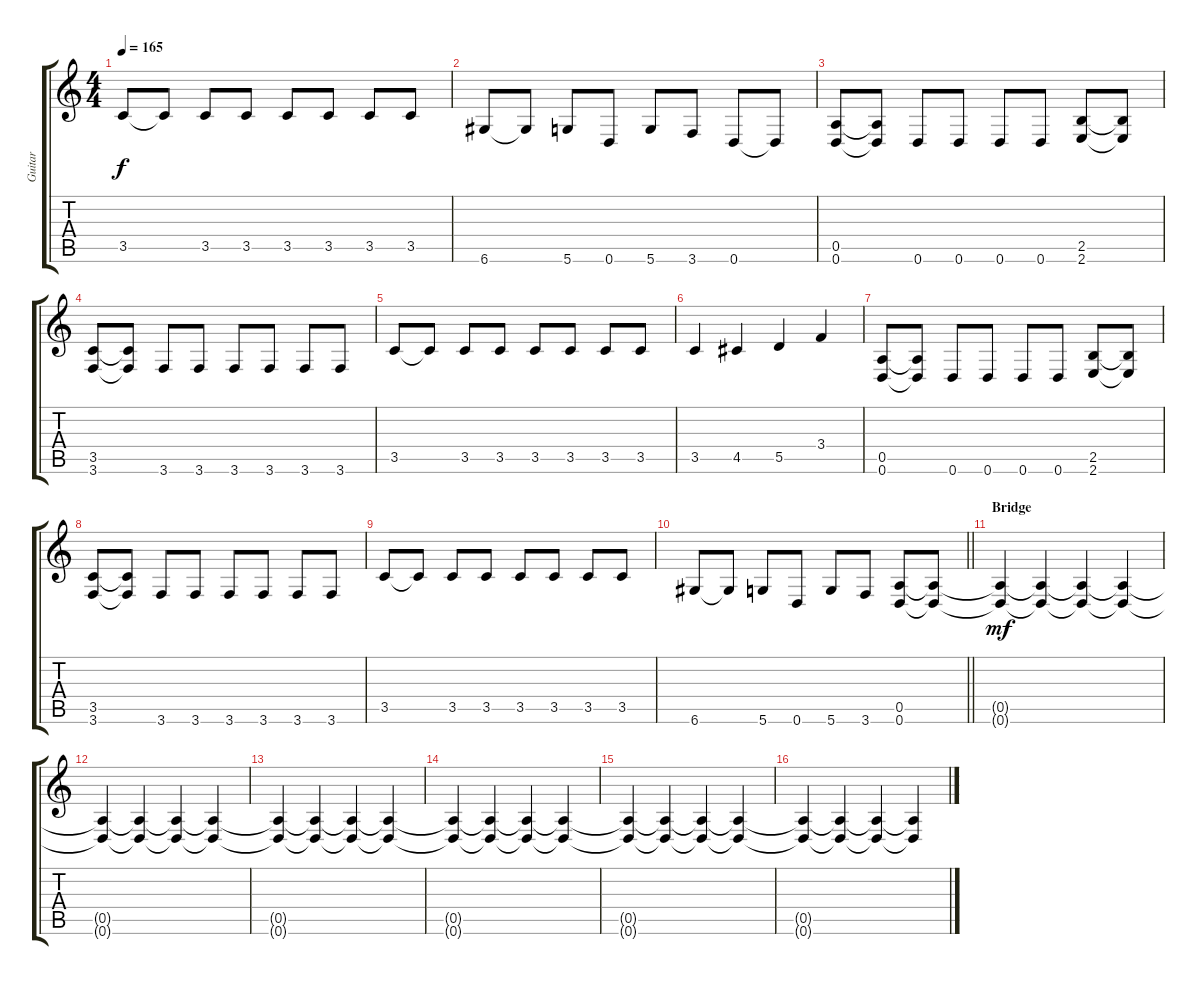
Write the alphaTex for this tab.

\track ("Guitar" "Guitar") {instrument overdrivenguitar}
\staff {score tabs}
\tuning (E4 B3 G3 D3 A2 D2) {hide}
\ts (4 4)
\tempo 165
\clef g2
\ks c
3.5.8{dy f} 3.5{t}.8 3.5.8 3.5.8 3.5.8 3.5.8 3.5.8 3.5.8 |
6.6.8 6.6{t}.8 5.6.8 0.6.8 5.6.8 3.6.8 0.6.8 0.6{t}.8 |
(0.5 0.6).8 (0.5{t} 0.6{t}).8 0.6.8 0.6.8 0.6.8 0.6.8 (2.5 2.6).8 (2.5{t} 2.6{t}).8 |
(3.5 3.6).8 (3.5{t} 3.6{t}).8 3.6.8 3.6.8 3.6.8 3.6.8 3.6.8 3.6.8 |
3.5.8 3.5{t}.8 3.5.8 3.5.8 3.5.8 3.5.8 3.5.8 3.5.8 |
3.5.4 4.5.4 5.5.4 3.4.4 |
(0.5 0.6).8 (0.5{t} 0.6{t}).8 0.6.8 0.6.8 0.6.8 0.6.8 (2.5 2.6).8 (2.5{t} 2.6{t}).8 |
(3.5 3.6).8 (3.5{t} 3.6{t}).8 3.6.8 3.6.8 3.6.8 3.6.8 3.6.8 3.6.8 |
3.5.8 3.5{t}.8 3.5.8 3.5.8 3.5.8 3.5.8 3.5.8 3.5.8 |
\barLineRight lightlight
6.6.8 6.6{t}.8 5.6.8 0.6.8 5.6.8 3.6.8 (0.5 0.6).8 (0.5{t} 0.6{t}).8 |
\section ("" "Bridge")
(0.5{t} 0.6{t}).4{dy mf} (0.5{t} 0.6{t}).4 (0.5{t} 0.6{t}).4 (0.5{t} 0.6{t}).4 |
(0.5{t} 0.6{t}).4 (0.5{t} 0.6{t}).4 (0.5{t} 0.6{t}).4 (0.5{t} 0.6{t}).4 |
(0.5{t} 0.6{t}).4 (0.5{t} 0.6{t}).4 (0.5{t} 0.6{t}).4 (0.5{t} 0.6{t}).4 |
(0.5{t} 0.6{t}).4 (0.5{t} 0.6{t}).4 (0.5{t} 0.6{t}).4 (0.5{t} 0.6{t}).4 |
(0.5{t} 0.6{t}).4 (0.5{t} 0.6{t}).4 (0.5{t} 0.6{t}).4 (0.5{t} 0.6{t}).4 |
(0.5{t} 0.6{t}).4 (0.5{t} 0.6{t}).4 (0.5{t} 0.6{t}).4 (0.5{t} 0.6{t}).4
